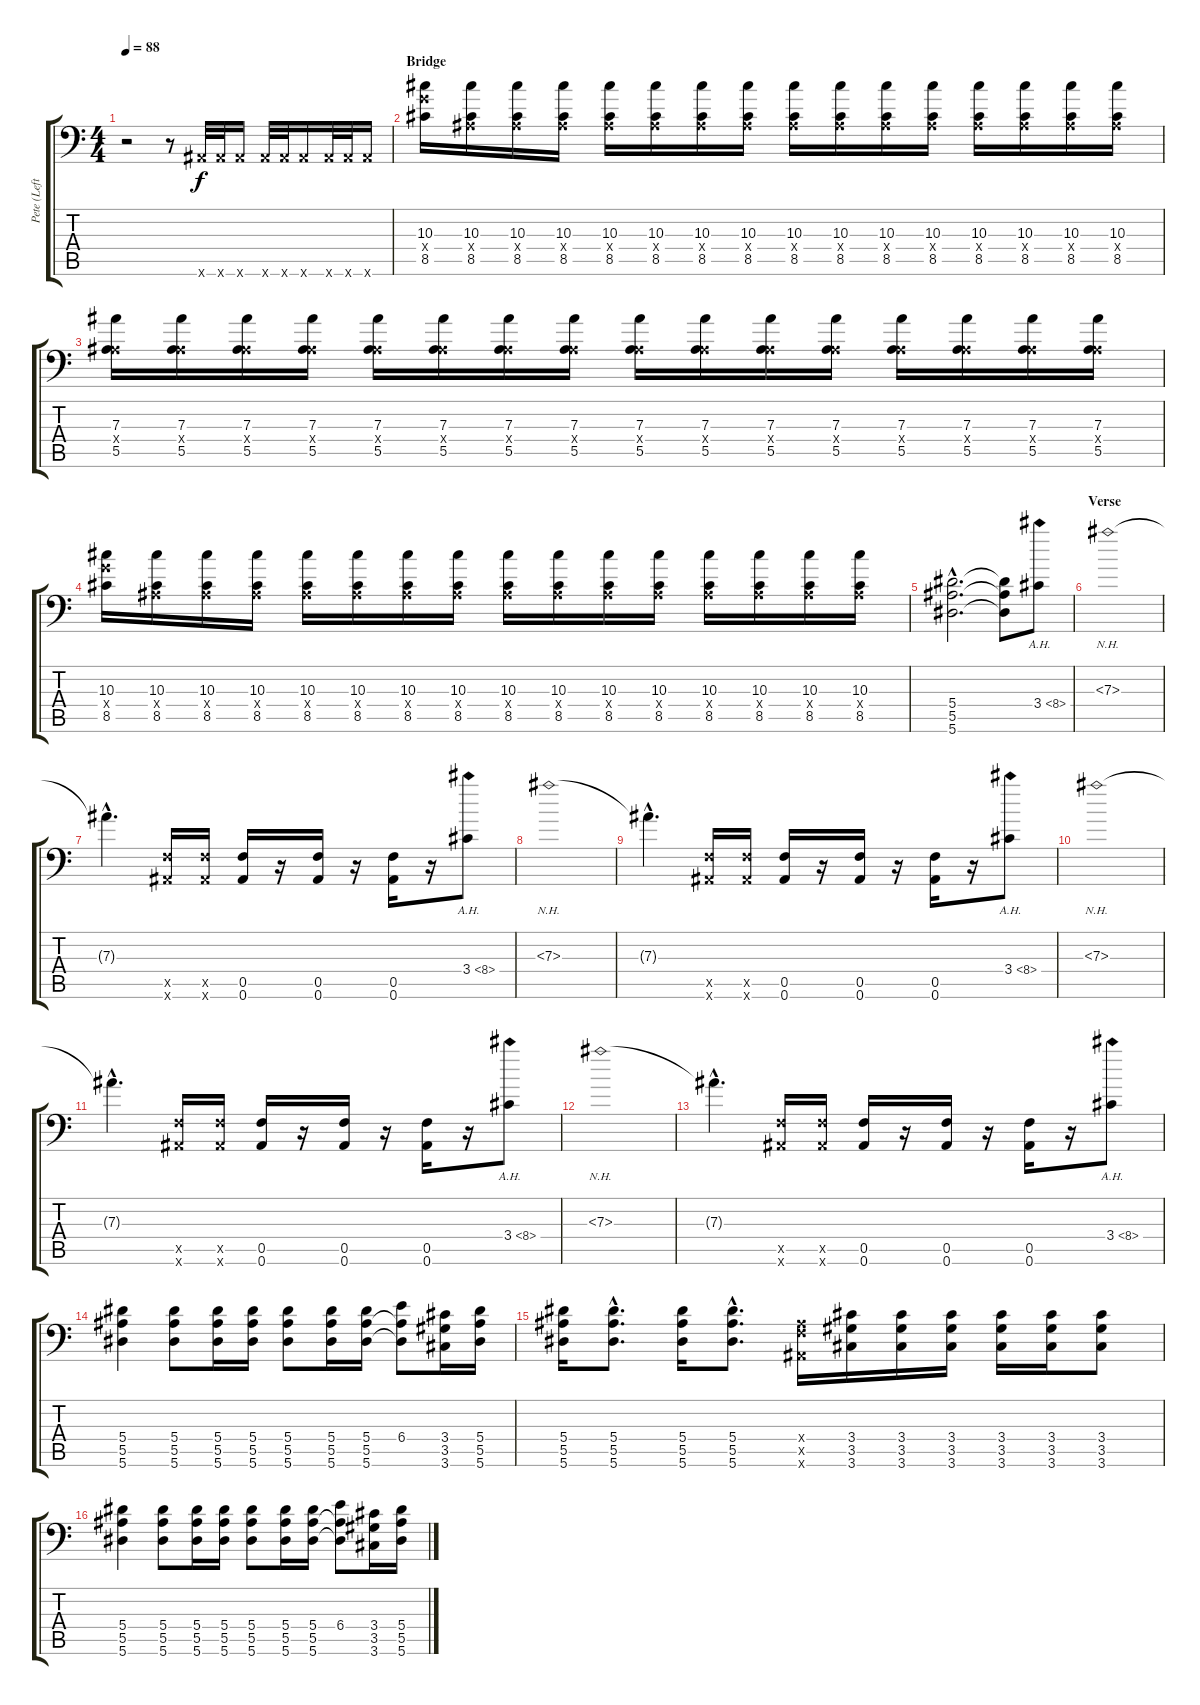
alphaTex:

\track ("Pete (Left)" "Pete (Left") {instrument distortionguitar}
\staff {score tabs}
\tuning (C4 G3 Eb3 Bb2 F2 Bb1) {hide}
\ts (4 4)
\tempo 88
\clef f4
\ks c
r.2{dy f} r.8 0.6{x}.32 0.6{x}.32 0.6{x}.16 0.6{x}.32 0.6{x}.32 0.6{x}.16 0.6{x}.32 0.6{x}.32 0.6{x}.16 |
\section ("" "Bridge")
(10.3 9.4{x} 8.5).16{volume 8 instrument electricguitarclean} (10.3 0.4{x} 8.5).16 (10.3 0.4{x} 8.5).16 (10.3 0.4{x} 8.5).16 (10.3 0.4{x} 8.5).16 (10.3 0.4{x} 8.5).16 (10.3 0.4{x} 8.5).16 (10.3 0.4{x} 8.5).16 (10.3 0.4{x} 8.5).16 (10.3 0.4{x} 8.5).16 (10.3 0.4{x} 8.5).16 (10.3 0.4{x} 8.5).16 (10.3 0.4{x} 8.5).16 (10.3 0.4{x} 8.5).16 (10.3 0.4{x} 8.5).16 (10.3 0.4{x} 8.5).16 |
(7.3 0.4{x} 5.5).16 (7.3 0.4{x} 5.5).16 (7.3 0.4{x} 5.5).16 (7.3 0.4{x} 5.5).16 (7.3 0.4{x} 5.5).16 (7.3 0.4{x} 5.5).16 (7.3 0.4{x} 5.5).16 (7.3 0.4{x} 5.5).16 (7.3 0.4{x} 5.5).16 (7.3 0.4{x} 5.5).16 (7.3 0.4{x} 5.5).16 (7.3 0.4{x} 5.5).16 (7.3 0.4{x} 5.5).16 (7.3 0.4{x} 5.5).16 (7.3 0.4{x} 5.5).16 (7.3 0.4{x} 5.5).16 |
(10.3 9.4{x} 8.5).16{instrument electricguitarclean} (10.3 0.4{x} 8.5).16 (10.3 0.4{x} 8.5).16 (10.3 0.4{x} 8.5).16 (10.3 0.4{x} 8.5).16 (10.3 0.4{x} 8.5).16 (10.3 0.4{x} 8.5).16 (10.3 0.4{x} 8.5).16 (10.3 0.4{x} 8.5).16 (10.3 0.4{x} 8.5).16 (10.3 0.4{x} 8.5).16 (10.3 0.4{x} 8.5).16 (10.3 0.4{x} 8.5).16 (10.3 0.4{x} 8.5).16 (10.3 0.4{x} 8.5).16 (10.3 0.4{x} 8.5).16 |
(5.4{hac} 5.5{hac} 5.6{hac}).2{d volume 16 instrument distortionguitar} (5.4{t} 5.5{t} 5.6{t}).8 3.4{ah 5}.8 |
\section ("" "Verse")
7.3{nh}.1 |
7.3{hac t}.4{d} (0.5{x} 0.6{x}).16 (0.5{x} 0.6{x}).16 (0.5 0.6).16 r.16 (0.5 0.6).16 r.16 (0.5 0.6).16 r.16 3.4{ah 5}.8 |
7.3{nh}.1 |
7.3{hac t}.4{d} (0.5{x} 0.6{x}).16 (0.5{x} 0.6{x}).16 (0.5 0.6).16 r.16 (0.5 0.6).16 r.16 (0.5 0.6).16 r.16 3.4{ah 5}.8 |
7.3{nh}.1 |
7.3{hac t}.4{d} (0.5{x} 0.6{x}).16 (0.5{x} 0.6{x}).16 (0.5 0.6).16 r.16 (0.5 0.6).16 r.16 (0.5 0.6).16 r.16 3.4{ah 5}.8 |
7.3{nh}.1 |
7.3{hac t}.4{d} (0.5{x} 0.6{x}).16 (0.5{x} 0.6{x}).16 (0.5 0.6).16 r.16 (0.5 0.6).16 r.16 (0.5 0.6).16 r.16 3.4{ah 5}.8 |
(5.4 5.5 5.6).4 (5.4 5.5 5.6).8 (5.4 5.5 5.6).16 (5.4 5.5 5.6).16 (5.4 5.5 5.6).8 (5.4 5.5 5.6).16 (5.4 5.5 5.6).16 (6.4 5.5{t} 5.6{t}).8 (3.4 3.5 3.6).16 (5.4 5.5 5.6).16 |
(5.4 5.5 5.6).16 (5.4{hac} 5.5{hac} 5.6{hac}).8{d} (5.4 5.5 5.6).16 (5.4{hac} 5.5{hac} 5.6{hac}).8{d} (0.4{x} 0.5{x} 0.6{x}).16 (3.4 3.5 3.6).16 (3.4 3.5 3.6).16 (3.4 3.5 3.6).16 (3.4 3.5 3.6).16 (3.4 3.5 3.6).16 (3.4 3.5 3.6).8 |
(5.4 5.5 5.6).4 (5.4 5.5 5.6).8 (5.4 5.5 5.6).16 (5.4 5.5 5.6).16 (5.4 5.5 5.6).8 (5.4 5.5 5.6).16 (5.4 5.5 5.6).16 (6.4 5.5{t} 5.6{t}).8 (3.4 3.5 3.6).16 (5.4 5.5 5.6).16
